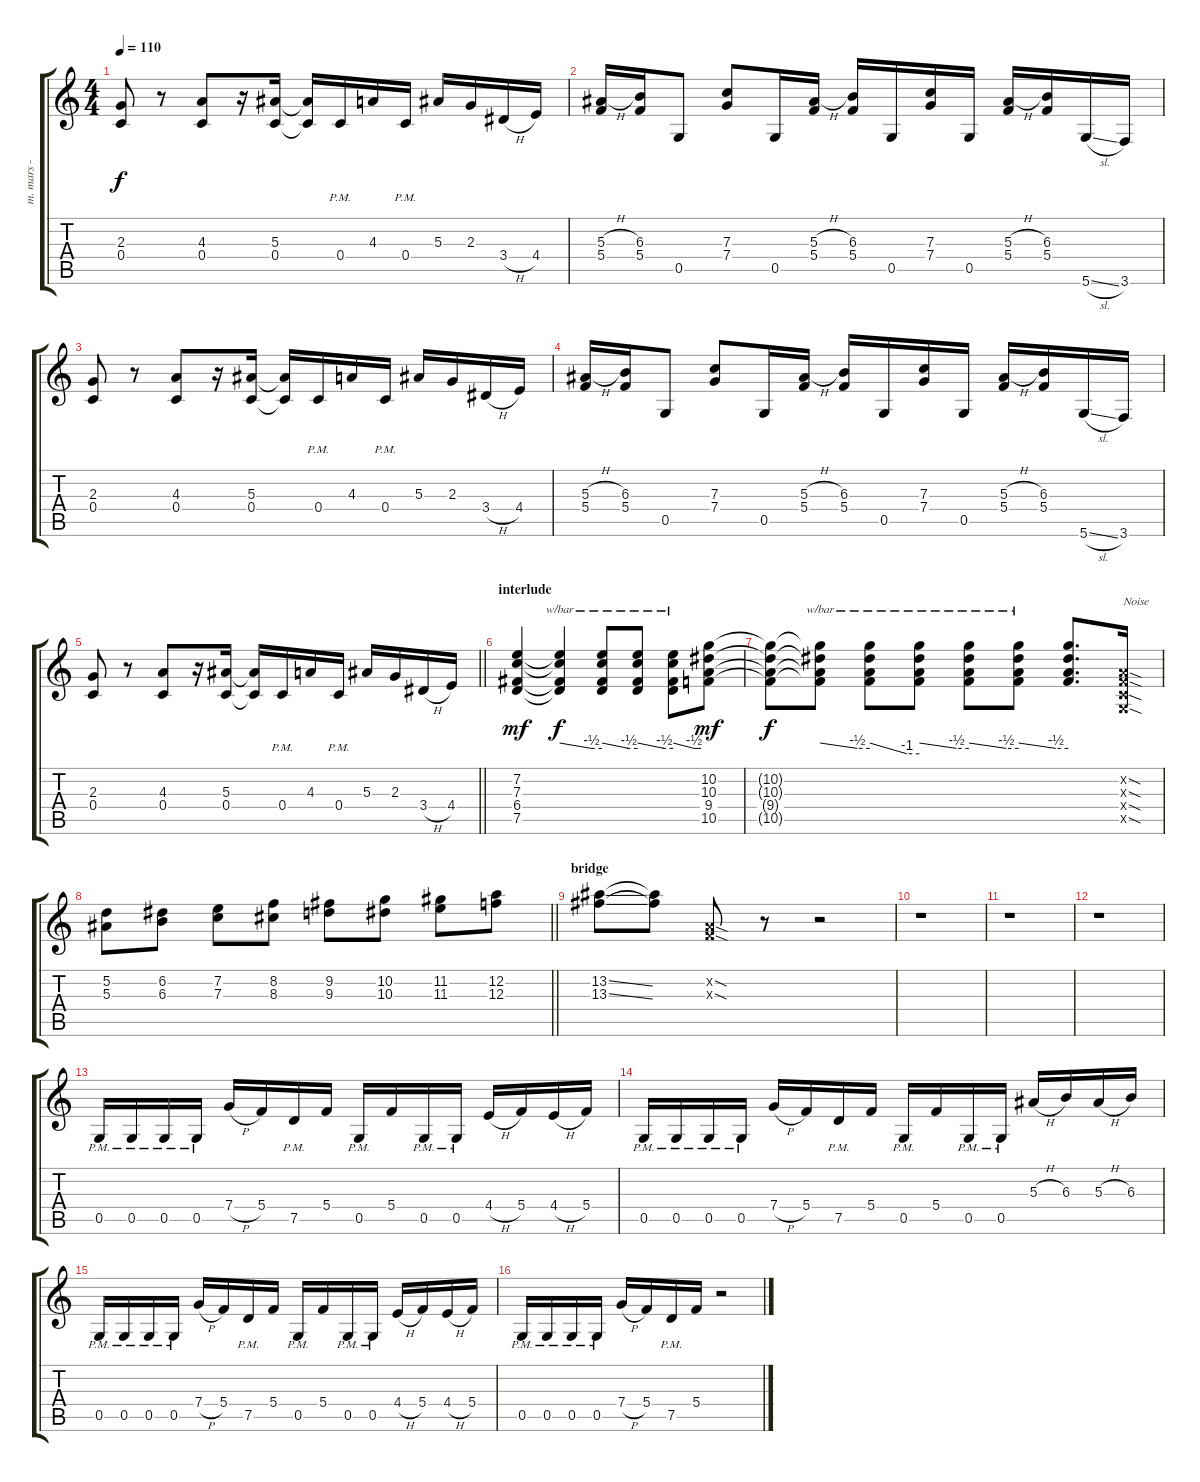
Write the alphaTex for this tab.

\track ("m. mars - rhythm guitar" "m. mars - ") {instrument distortionguitar}
\staff {score tabs}
\tuning (D4 A3 F3 C3 G2 D2) {hide}
\ts (4 4)
\tempo 110
\clef g2
\ks c
(2.3 0.4).8{dy f} r.8 (4.3 0.4).8 r.16 (5.3 0.4).16 (5.3{t} 0.4{t}).16 0.4{pm}.16 4.3.16 0.4{pm}.16 5.3.16 2.3.16 3.4{h}.16 4.4.16 |
(5.3{h} 5.4).16 (6.3 5.4).16 0.5.8 (7.3 7.4).8 0.5.16 (5.3{h} 5.4).16 (6.3 5.4).16 0.5.16 (7.3 7.4).16 0.5.16 (5.3{h} 5.4).16 (6.3 5.4).16 5.6{sl}.16 3.6.16 |
(2.3 0.4).8 r.8 (4.3 0.4).8 r.16 (5.3 0.4).16 (5.3{t} 0.4{t}).16 0.4{pm}.16 4.3.16 0.4{pm}.16 5.3.16 2.3.16 3.4{h}.16 4.4.16 |
(5.3{h} 5.4).16 (6.3 5.4).16 0.5.8 (7.3 7.4).8 0.5.16 (5.3{h} 5.4).16 (6.3 5.4).16 0.5.16 (7.3 7.4).16 0.5.16 (5.3{h} 5.4).16 (6.3 5.4).16 5.6{sl}.16 3.6.16 |
\barLineRight lightlight
(2.3 0.4).8 r.8 (4.3 0.4).8 r.16 (5.3 0.4).16 (5.3{t} 0.4{t}).16 0.4{pm}.16 4.3.16 0.4{pm}.16 5.3.16 2.3.16 3.4{h}.16 4.4.16 |
\section ("" "interlude")
(7.2 7.3 6.4 7.5).4{dy mf} (7.2{t} 7.3{t} 6.4{t} 7.5{t}).4{tbe (custom default 0 0 45 -2 60 -2) dy f} (7.2{t} 7.3{t} 6.4{t} 7.5{t}).8{tbe (custom default 0 0 45 -2 60 -2)} (7.2{t} 7.3{t} 6.4{t} 7.5{t}).8{tbe (custom default 0 0 45 -2 60 -2)} (7.2{t} 7.3{t} 6.4{t} 7.5{t}).8{tbe (custom default 0 0 45 -2 60 -2)} (10.2 10.3 9.4 10.5).8{dy mf} |
(10.2{t} 10.3{t} 9.4{t} 10.5{t}).8{dy f} (10.2{t} 10.3{t} 9.4{t} 10.5{t}).8{tbe (custom default 0 0 45 -2 60 -2)} (10.2{t} 10.3{t} 9.4{t} 10.5{t}).8{tbe (custom default 0 0 45 -4 60 -4)} (10.2{t} 10.3{t} 9.4{t} 10.5{t}).8{tbe (custom default 0 0 45 -2 60 -2)} (10.2{t} 10.3{t} 9.4{t} 10.5{t}).8{tbe (custom default 0 0 45 -2 60 -2)} (10.2{t} 10.3{t} 9.4{t} 10.5{t}).8{tbe (custom default 0 0 45 -2 60 -2)} (10.2{t} 10.3{t} 9.4{t} 10.5{t}).8{d} (0.2{sod x} 0.3{sod x} 0.4{sod x} 0.5{sod x}).16{txt "Noise"} |
\barLineRight lightlight
(5.2 5.3).8 (6.2 6.3).8 (7.2 7.3).8 (8.2 8.3).8 (9.2 9.3).8 (10.2 10.3).8 (11.2 11.3).8 (12.2 12.3).8 |
\section ("" "bridge")
(13.2{ss} 13.3{ss}).8 (13.2{t} 13.3{t}).8 (0.2{sod x} 0.3{sod x}).8 r.8 r.2 |
r.1 |
r.1 |
r.1 |
0.5{pm}.16 0.5{pm}.16 0.5{pm}.16 0.5{pm}.16 7.4{h}.16 5.4.16 7.5{pm}.16 5.4.16 0.5{pm}.16 5.4.16 0.5{pm}.16 0.5{pm}.16 4.4{h}.16 5.4.16 4.4{h}.16 5.4.16 |
0.5{pm}.16 0.5{pm}.16 0.5{pm}.16 0.5{pm}.16 7.4{h}.16 5.4.16 7.5{pm}.16 5.4.16 0.5{pm}.16 5.4.16 0.5{pm}.16 0.5{pm}.16 5.3{h}.16 6.3.16 5.3{h}.16 6.3.16 |
0.5{pm}.16 0.5{pm}.16 0.5{pm}.16 0.5{pm}.16 7.4{h}.16 5.4.16 7.5{pm}.16 5.4.16 0.5{pm}.16 5.4.16 0.5{pm}.16 0.5{pm}.16 4.4{h}.16 5.4.16 4.4{h}.16 5.4.16 |
0.5{pm}.16 0.5{pm}.16 0.5{pm}.16 0.5{pm}.16 7.4{h}.16 5.4.16 7.5{pm}.16 5.4.16 r.2
